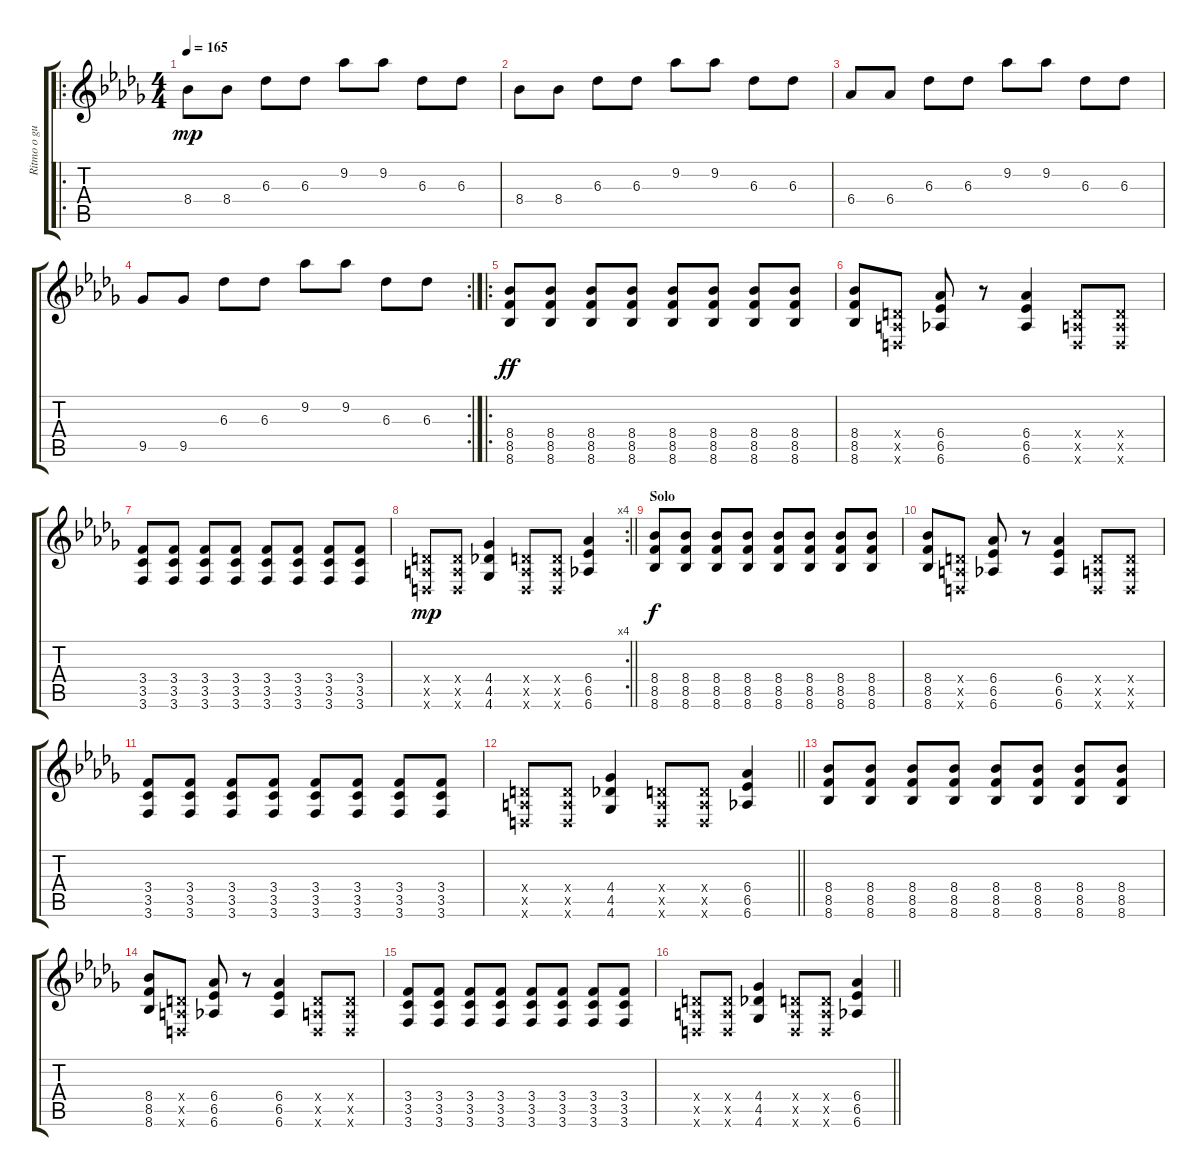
\track ("Ritmo o guitarra 2 (rithm or guitar 2)" "Ritmo o gu") {instrument overdrivenguitar}
\staff {score tabs}
\tuning (E4 B3 G3 D3 A2 D2) {hide}
\ro
\ts (4 4)
\tempo 165
\clef g2
\ks db
8.4.8{dy mp} 8.4.8 6.3.8 6.3.8 9.2.8 9.2.8 6.3.8 6.3.8 |
8.4.8 8.4.8 6.3.8 6.3.8 9.2.8 9.2.8 6.3.8 6.3.8 |
6.4.8 6.4.8 6.3.8 6.3.8 9.2.8 9.2.8 6.3.8 6.3.8 |
\rc 2
9.5.8 9.5.8 6.3.8 6.3.8 9.2.8 9.2.8 6.3.8 6.3.8 |
\ro
(8.4 8.5 8.6).8{dy ff} (8.4 8.5 8.6).8 (8.4 8.5 8.6).8 (8.4 8.5 8.6).8 (8.4 8.5 8.6).8 (8.4 8.5 8.6).8 (8.4 8.5 8.6).8 (8.4 8.5 8.6).8 |
(8.4 8.5 8.6).8 (0.4{x} 0.5{x} 0.6{x}).8 (6.4 6.5 6.6).8 r.8 (6.4 6.5 6.6).4 (0.4{x} 0.5{x} 0.6{x}).8 (0.4{x} 0.5{x} 0.6{x}).8 |
(3.4 3.5 3.6).8 (3.4 3.5 3.6).8 (3.4 3.5 3.6).8 (3.4 3.5 3.6).8 (3.4 3.5 3.6).8 (3.4 3.5 3.6).8 (3.4 3.5 3.6).8 (3.4 3.5 3.6).8 |
\rc 4
\barLineRight lightlight
(0.4{x} 0.5{x} 0.6{x}).8{dy mp} (0.4{x} 0.5{x} 0.6{x}).8 (4.4 4.5 4.6).4 (0.4{x} 0.5{x} 0.6{x}).8 (0.4{x} 0.5{x} 0.6{x}).8 (6.4 6.5 6.6).4 |
\section ("" "Solo")
(8.4 8.5 8.6).8{dy f} (8.4 8.5 8.6).8 (8.4 8.5 8.6).8 (8.4 8.5 8.6).8 (8.4 8.5 8.6).8 (8.4 8.5 8.6).8 (8.4 8.5 8.6).8 (8.4 8.5 8.6).8 |
(8.4 8.5 8.6).8 (0.4{x} 0.5{x} 0.6{x}).8 (6.4 6.5 6.6).8 r.8 (6.4 6.5 6.6).4 (0.4{x} 0.5{x} 0.6{x}).8 (0.4{x} 0.5{x} 0.6{x}).8 |
(3.4 3.5 3.6).8 (3.4 3.5 3.6).8 (3.4 3.5 3.6).8 (3.4 3.5 3.6).8 (3.4 3.5 3.6).8 (3.4 3.5 3.6).8 (3.4 3.5 3.6).8 (3.4 3.5 3.6).8 |
\barLineRight lightlight
(0.4{x} 0.5{x} 0.6{x}).8 (0.4{x} 0.5{x} 0.6{x}).8 (4.4 4.5 4.6).4 (0.4{x} 0.5{x} 0.6{x}).8 (0.4{x} 0.5{x} 0.6{x}).8 (6.4 6.5 6.6).4 |
(8.4 8.5 8.6).8 (8.4 8.5 8.6).8 (8.4 8.5 8.6).8 (8.4 8.5 8.6).8 (8.4 8.5 8.6).8 (8.4 8.5 8.6).8 (8.4 8.5 8.6).8 (8.4 8.5 8.6).8 |
(8.4 8.5 8.6).8 (0.4{x} 0.5{x} 0.6{x}).8 (6.4 6.5 6.6).8 r.8 (6.4 6.5 6.6).4 (0.4{x} 0.5{x} 0.6{x}).8 (0.4{x} 0.5{x} 0.6{x}).8 |
(3.4 3.5 3.6).8 (3.4 3.5 3.6).8 (3.4 3.5 3.6).8 (3.4 3.5 3.6).8 (3.4 3.5 3.6).8 (3.4 3.5 3.6).8 (3.4 3.5 3.6).8 (3.4 3.5 3.6).8 |
\barLineRight lightlight
(0.4{x} 0.5{x} 0.6{x}).8 (0.4{x} 0.5{x} 0.6{x}).8 (4.4 4.5 4.6).4 (0.4{x} 0.5{x} 0.6{x}).8 (0.4{x} 0.5{x} 0.6{x}).8 (6.4 6.5 6.6).4
